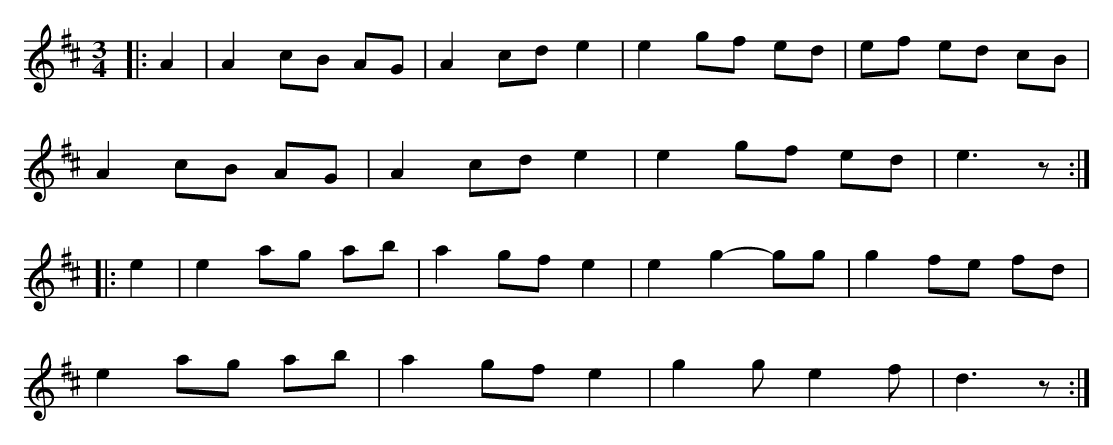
X:1
M:3/4
K:Amix
|:A2|A2 cB AG|A2 cd e2|e2 gf ed|ef ed cB|
A2 cB AG|A2 cd e2|e2 gf ed|e3 z:|
|:e2|e2 ag ab|a2 gf e2|e2 g2-gg|g2 fe fd|
e2 ag ab|a2 gf e2|g2 ge2f|d3 z:|
